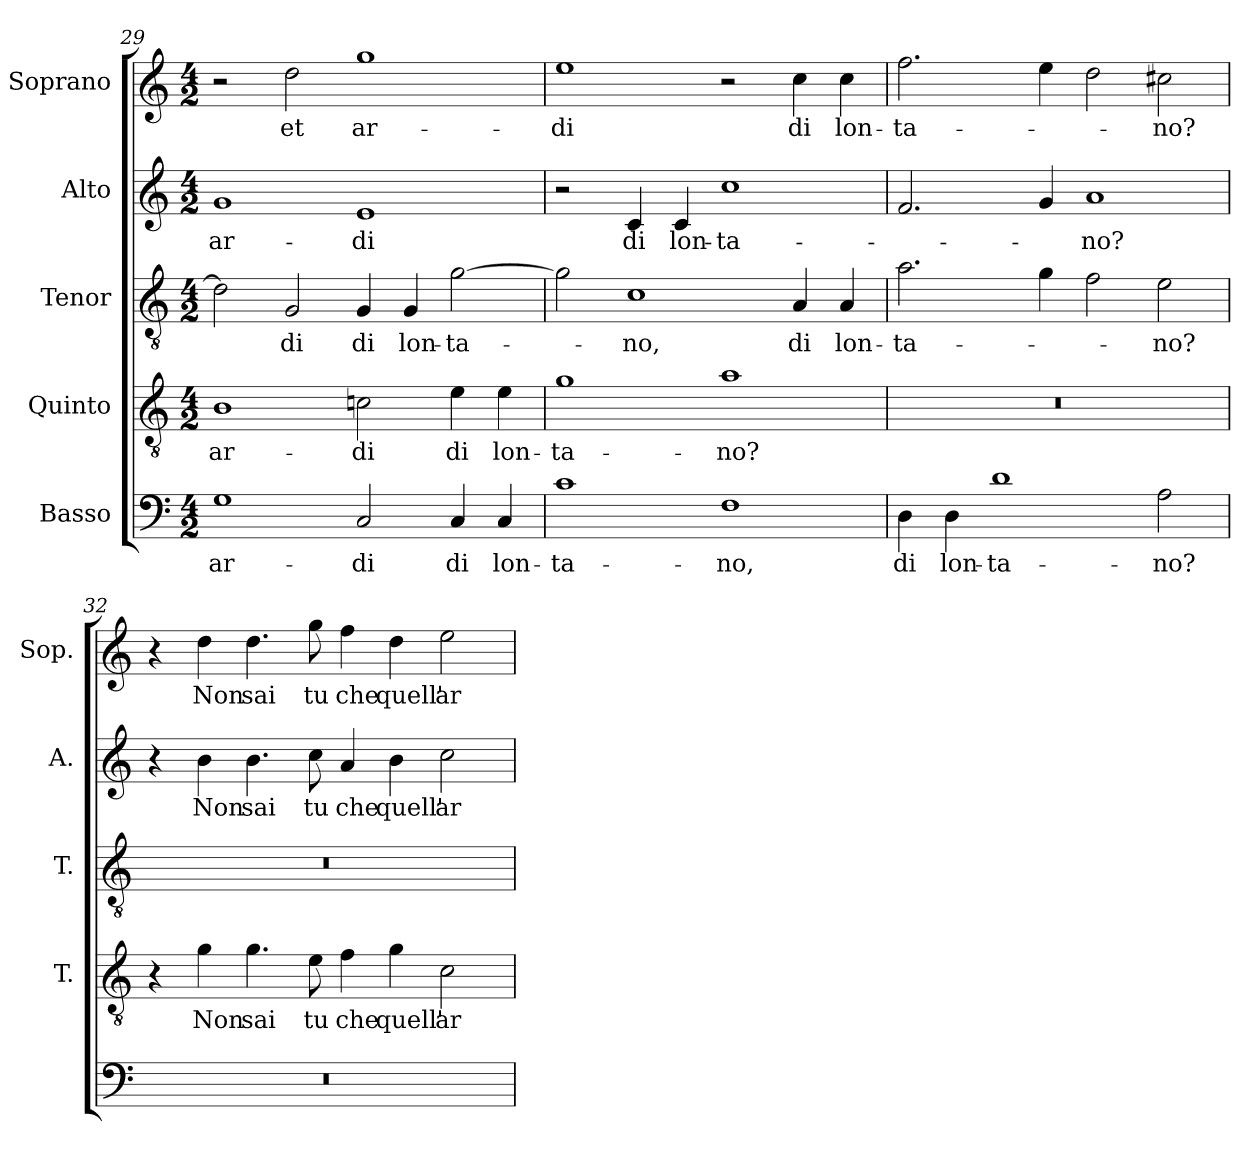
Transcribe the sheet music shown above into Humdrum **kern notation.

**kern	**text	**kern	**text	**kern	**text	**kern	**text	**kern	**text
*part5	*part5	*part4	*part4	*part3	*part3	*part2	*part2	*part1	*part1
*staff5	*staff5	*staff4	*staff4	*staff3	*staff3	*staff2	*staff2	*staff1	*staff1
*I"Basso	*	*I"Quinto	*	*I"Tenor	*	*I"Alto	*	*I"Soprano	*
*	*	*I'T.	*	*I'T.	*	*I'A.	*	*I'Sop.	*
*clefF4	*	*clefGv2	*	*clefGv2	*	*clefG2	*	*clefG2	*
*	*	*ITrd7c12	*	*ITrd7c12	*	*	*	*	*
*k[]	*	*k[]	*	*k[]	*	*k[]	*	*k[]	*
*C:	*	*C:	*	*C:	*	*C:	*	*C:	*
*M4/2	*	*M4/2	*	*M4/2	*	*M4/2	*	*M4/2	*
=29	=29	=29	=29	=29	=29	=29	=29	=29	=29
!	!LO:LY:b:color=#000000	!	!	!	!	!	!	!	!
!	!	!	!LO:LY:b:color=#000000	!	!	!	!	!	!
!	!	!	!	!	!	!	!LO:LY:b:color=#000000	!	!
1Gi	ar-	1BBi	ar-	2Di\]	.	1gi	ar-	2r	.
!	!	!	!	!	!LO:LY:b:color=#000000	!	!	!	!
!	!	!	!	!	!	!	!	!	!LO:LY:b:color=#000000
.	.	.	.	2GGi/	-di	.	.	2ddi\	et
!	!LO:LY:b:color=#000000	!	!	!	!	!	!	!	!
!	!	!	!LO:LY:b:color=#000000	!	!	!	!	!	!
!	!	!	!	!	!LO:LY:b:color=#000000	!	!	!	!
!	!	!	!	!	!	!	!LO:LY:b:color=#000000	!	!
!	!	!	!	!	!	!	!	!	!LO:LY:b:color=#000000
2Ci/	-di	2Cni\	-di	4GGi/	di	1ei	-di	1ggi	ar-
!	!	!	!	!	!LO:LY:b:color=#000000	!	!	!	!
.	.	.	.	4GGi/	lon-	.	.	.	.
!	!LO:LY:b:color=#000000	!	!	!	!	!	!	!	!
!	!	!	!LO:LY:b:color=#000000	!	!	!	!	!	!
!	!	!	!	!	!LO:LY:b:color=#000000	!	!	!	!
4Ci/	di	4Ei\	di	[2Gi\	-ta-	.	.	.	.
!	!LO:LY:b:color=#000000	!	!	!	!	!	!	!	!
!	!	!	!LO:LY:b:color=#000000	!	!	!	!	!	!
4Ci/	lon-	4Ei\	lon-	.	.	.	.	.	.
!!LO:PB:g=z
=30	=30	=30	=30	=30	=30	=30	=30	=30	=30
!	!LO:LY:b:color=#000000	!	!	!	!	!	!	!	!
!	!	!	!LO:LY:b:color=#000000	!	!	!	!	!	!
!	!	!	!	!	!	!	!	!	!LO:LY:b:color=#000000
1ci	-ta-	1Gi	-ta-	2Gi\]	.	2r	.	1eei	-di
!	!	!	!	!	!LO:LY:b:color=#000000	!	!	!	!
!	!	!	!	!	!	!	!LO:LY:b:color=#000000	!	!
.	.	.	.	1Ci	-no,	4ci/	di	.	.
!	!	!	!	!	!	!	!LO:LY:b:color=#000000	!	!
.	.	.	.	.	.	4ci/	lon-	.	.
!	!LO:LY:b:color=#000000	!	!	!	!	!	!	!	!
!	!	!	!LO:LY:b:color=#000000	!	!	!	!	!	!
!	!	!	!	!	!	!	!LO:LY:b:color=#000000	!	!
1Fi	-no,	1Ai	-no?	.	.	1cci	-ta-	2r	.
!	!	!	!	!	!LO:LY:b:color=#000000	!	!	!	!
!	!	!	!	!	!	!	!	!	!LO:LY:b:color=#000000
.	.	.	.	4AAi/	di	.	.	4cci\	di
!	!	!	!	!	!LO:LY:b:color=#000000	!	!	!	!
!	!	!	!	!	!	!	!	!	!LO:LY:b:color=#000000
.	.	.	.	4AAi/	lon-	.	.	4cci\	lon-
=31	=31	=31	=31	=31	=31	=31	=31	=31	=31
!	!LO:LY:b:color=#000000	!LO:N:vis=1	!	!	!	!	!	!	!
!	!	!	!	!	!LO:LY:b:color=#000000	!	!	!	!
!	!	!	!	!	!	!	!	!	!LO:LY:b:color=#000000
4Di\	di	0r	.	2.Ai\	-ta-	2.fi/	.	2.ffi\	-ta-
!	!LO:LY:b:color=#000000	!	!	!	!	!	!	!	!
4Di\	lon-	.	.	.	.	.	.	.	.
!	!LO:LY:b:color=#000000	!	!	!	!	!	!	!	!
1di	-ta-	.	.	.	.	.	.	.	.
.	.	.	.	4Gi\	.	4gi/	.	4eei\	.
!	!	!	!	!	!	!	!LO:LY:b:color=#000000	!	!
.	.	.	.	2Fi\	.	1ai	-no?	2ddi\	.
!	!LO:LY:b:color=#000000	!	!	!	!	!	!	!	!
!	!	!	!	!	!LO:LY:b:color=#000000	!	!	!	!
!	!	!	!	!	!	!	!	!	!LO:LY:b:color=#000000
2Ai\	-no?	.	.	2Ei\	-no?	.	.	2cc#Xi\	-no?
=32	=32	=32	=32	=32	=32	=32	=32	=32	=32
!LO:N:vis=1	!	!	!	!LO:N:vis=1	!	!	!	!	!
0r	.	4r	.	0r	.	4r	.	4r	.
!	!	!	!LO:LY:b:color=#000000	!	!	!	!	!	!
!	!	!	!	!	!	!	!LO:LY:b:color=#000000	!	!
!	!	!	!	!	!	!	!	!	!LO:LY:b:color=#000000
.	.	4Gi\	Non	.	.	4bi\	Non	4ddi\	Non
!	!	!	!LO:LY:b:color=#000000	!	!	!	!	!	!
!	!	!	!	!	!	!	!LO:LY:b:color=#000000	!	!
!	!	!	!	!	!	!	!	!	!LO:LY:b:color=#000000
.	.	4.Gi\	sai	.	.	4.bi\	sai	4.ddi\	sai
!	!	!	!LO:LY:b:color=#000000	!	!	!	!	!	!
!	!	!	!	!	!	!	!LO:LY:b:color=#000000	!	!
!	!	!	!	!	!	!	!	!	!LO:LY:b:color=#000000
.	.	8Ei\	tu	.	.	8cci\	tu	8ggi\	tu
!	!	!	!LO:LY:b:color=#000000	!	!	!	!	!	!
!	!	!	!	!	!	!	!LO:LY:b:color=#000000	!	!
!	!	!	!	!	!	!	!	!	!LO:LY:b:color=#000000
.	.	4Fi\	che	.	.	4ai/	che	4ffi\	che
!	!	!	!LO:LY:b:color=#000000	!	!	!	!	!	!
!	!	!	!	!	!	!	!LO:LY:b:color=#000000	!	!
!	!	!	!	!	!	!	!	!	!LO:LY:b:color=#000000
.	.	4Gi\	quell'	.	.	4bi\	quell'	4ddi\	quell'
!	!	!	!LO:LY:b:color=#000000	!	!	!	!	!	!
!	!	!	!	!	!	!	!LO:LY:b:color=#000000	!	!
!	!	!	!	!	!	!	!	!	!LO:LY:b:color=#000000
.	.	2Ci\	ar-	.	.	2cci\	ar-	2eei\	ar-
=	=	=	=	=	=	=	=	=	=
*-	*-	*-	*-	*-	*-	*-	*-	*-	*-
